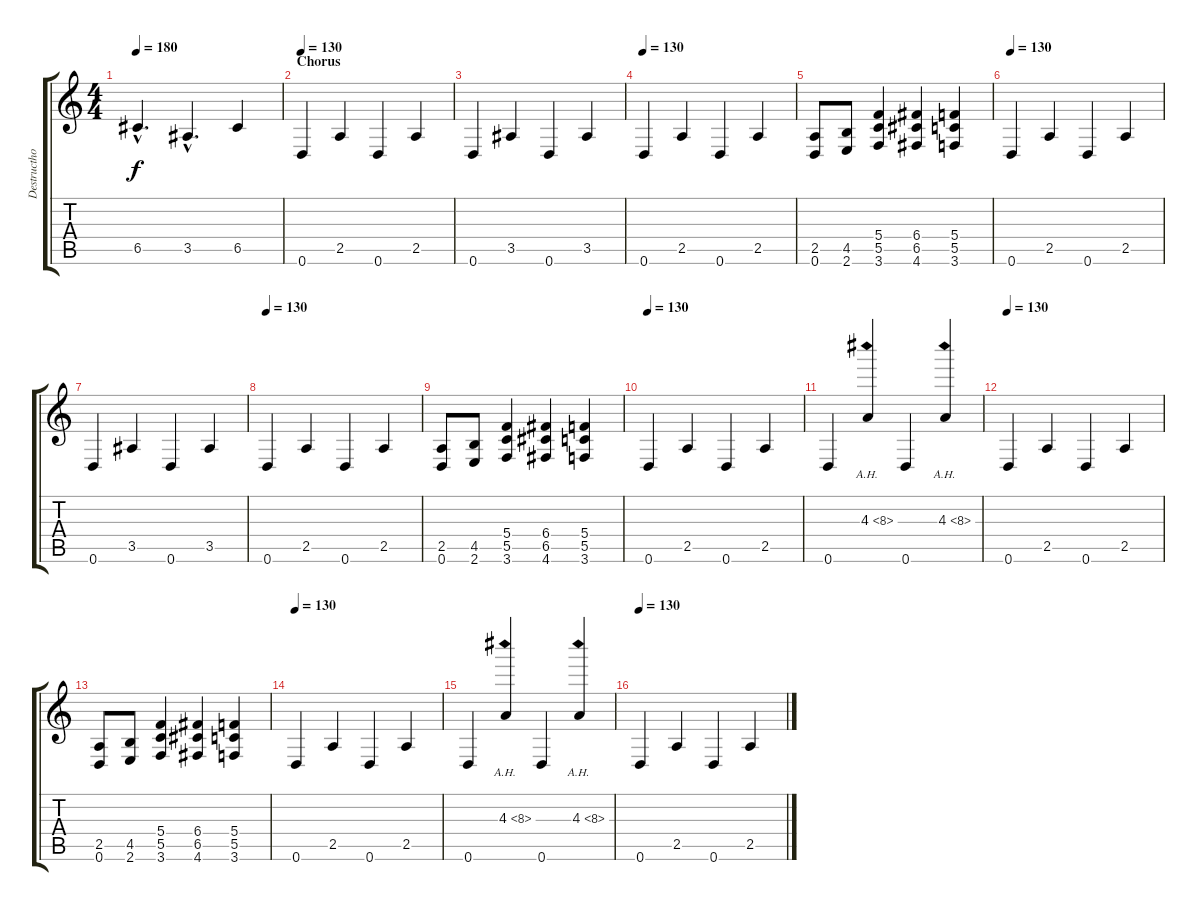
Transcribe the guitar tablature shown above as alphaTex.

\track ("Destructhor" "Destructho") {instrument overdrivenguitar}
\staff {score tabs}
\tuning (D4 A3 F3 C3 G2 D2) {hide}
\ts (4 4)
\tempo 180
\clef g2
\ks c
6.5{hac}.4{d dy f} 3.5{hac}.4{d} 6.5.4 |
\section ("" "Chorus")
\tempo 130
0.6.4 2.5.4 0.6.4 2.5.4 |
0.6.4 3.5.4 0.6.4 3.5.4 |
\tempo 130
0.6.4 2.5.4 0.6.4 2.5.4 |
(2.5 0.6).8 (4.5 2.6).8 (5.4 5.5 3.6).4 (6.4 6.5 4.6).4 (5.4 5.5 3.6).4 |
\tempo 130
0.6.4 2.5.4 0.6.4 2.5.4 |
0.6.4 3.5.4 0.6.4 3.5.4 |
\tempo 130
0.6.4 2.5.4 0.6.4 2.5.4 |
(2.5 0.6).8 (4.5 2.6).8 (5.4 5.5 3.6).4 (6.4 6.5 4.6).4 (5.4 5.5 3.6).4 |
\tempo 130
0.6.4 2.5.4 0.6.4 2.5.4 |
0.6.4 4.3{ah 4}.4 0.6.4 4.3{ah 4}.4 |
\tempo 130
0.6.4 2.5.4 0.6.4 2.5.4 |
(2.5 0.6).8 (4.5 2.6).8 (5.4 5.5 3.6).4 (6.4 6.5 4.6).4 (5.4 5.5 3.6).4 |
\tempo 130
0.6.4 2.5.4 0.6.4 2.5.4 |
0.6.4 4.3{ah 4}.4 0.6.4 4.3{ah 4}.4 |
\tempo 130
0.6.4 2.5.4 0.6.4 2.5.4
